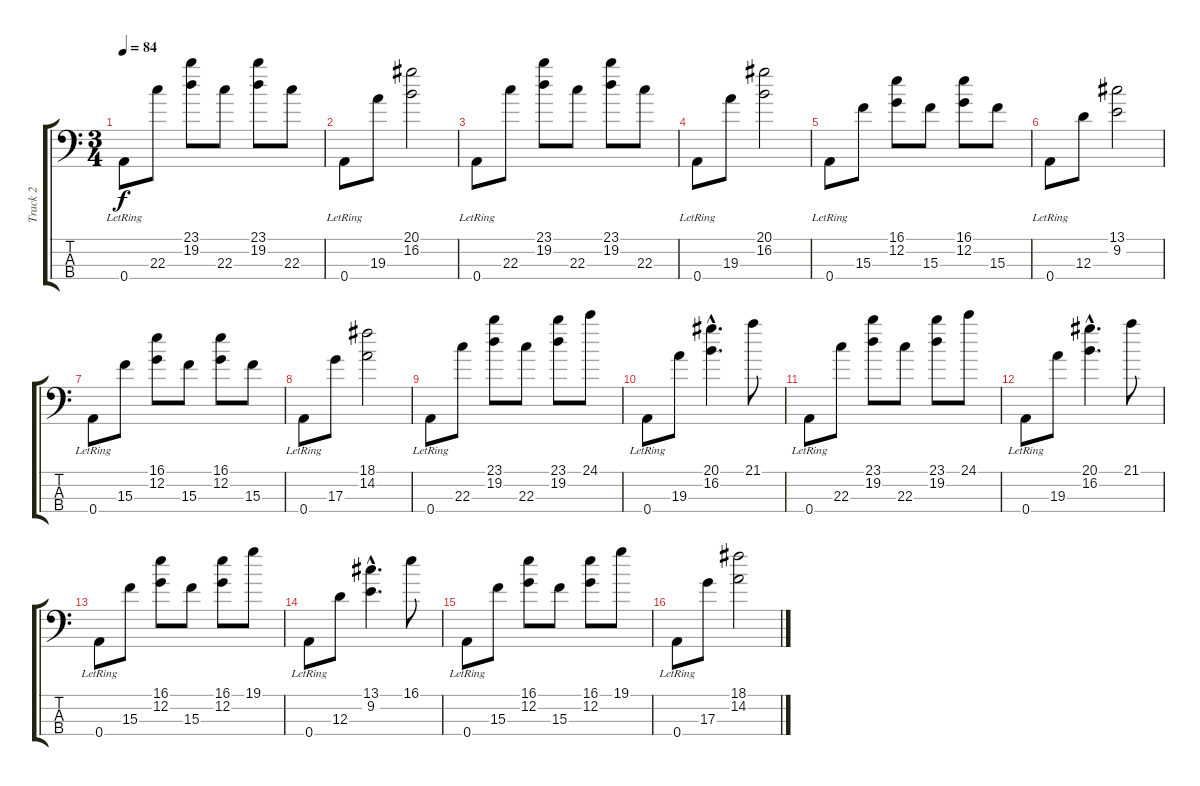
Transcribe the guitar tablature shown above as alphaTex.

\track ("Track 2" "Track 2") {instrument slapbass1}
\staff {score tabs}
\tuning (C3 G2 D2 A1) {hide}
\ts (3 4)
\tempo 84
\clef f4
\ks c
0.4{lr}.8{dy f instrument slapbass1} 22.3.8 (23.1 19.2).8 22.3.8 (23.1 19.2).8 22.3.8 |
0.4{lr}.8 19.3.8 (20.1 16.2).2 |
0.4{lr}.8 22.3.8 (23.1 19.2).8 22.3.8 (23.1 19.2).8 22.3.8 |
0.4{lr}.8 19.3.8 (20.1 16.2).2 |
0.4{lr}.8 15.3.8 (16.1 12.2).8 15.3.8 (16.1 12.2).8 15.3.8 |
0.4{lr}.8 12.3.8 (13.1 9.2).2 |
0.4{lr}.8 15.3.8 (16.1 12.2).8 15.3.8 (16.1 12.2).8 15.3.8 |
0.4{lr}.8 17.3.8 (18.1 14.2).2 |
0.4{lr}.8 22.3.8 (23.1 19.2).8 22.3.8 (23.1 19.2).8 24.1.8 |
0.4{lr}.8 19.3.8 (20.1{hac} 16.2{hac}).4{d} 21.1.8 |
0.4{lr}.8 22.3.8 (23.1 19.2).8 22.3.8 (23.1 19.2).8 24.1.8 |
0.4{lr}.8 19.3.8 (20.1{hac} 16.2{hac}).4{d} 21.1.8 |
0.4{lr}.8 15.3.8 (16.1 12.2).8 15.3.8 (16.1 12.2).8 19.1.8 |
0.4{lr}.8 12.3.8 (13.1{hac} 9.2{hac}).4{d} 16.1.8 |
0.4{lr}.8 15.3.8 (16.1 12.2).8 15.3.8 (16.1 12.2).8 19.1.8 |
0.4{lr}.8 17.3.8 (18.1 14.2).2
